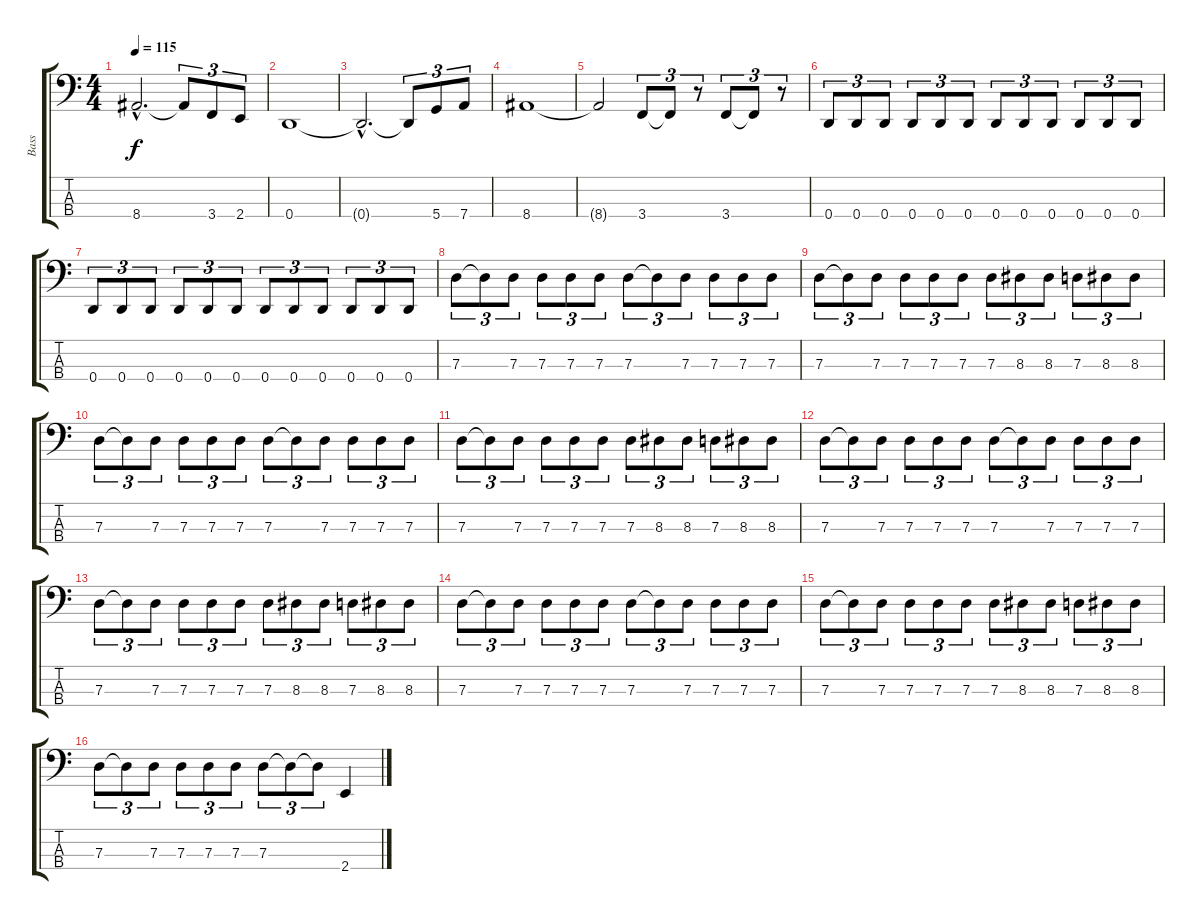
\track ("Bass" "Bass") {instrument electricbasspick}
\staff {score tabs}
\tuning (F2 C2 G1 D1) {hide}
\ts (4 4)
\tempo 115
\clef f4
\ks c
8.4{hac t}.2{d dy f} 8.4{t}.8{tu (3 2)} 3.4.8{tu (3 2)} 2.4.8{tu (3 2)} |
0.4.1 |
0.4{hac t}.2{d} 0.4{t}.8{tu (3 2)} 5.4.8{tu (3 2)} 7.4.8{tu (3 2)} |
8.4.1 |
8.4{t}.2 3.4.8{tu (3 2)} 3.4{t}.8{tu (3 2)} r.8{tu (3 2)} 3.4.8{tu (3 2)} 3.4{t}.8{tu (3 2)} r.8{tu (3 2)} |
0.4.8{tu (3 2)} 0.4.8{tu (3 2)} 0.4.8{tu (3 2)} 0.4.8{tu (3 2)} 0.4.8{tu (3 2)} 0.4.8{tu (3 2)} 0.4.8{tu (3 2)} 0.4.8{tu (3 2)} 0.4.8{tu (3 2)} 0.4.8{tu (3 2)} 0.4.8{tu (3 2)} 0.4.8{tu (3 2)} |
0.4.8{tu (3 2)} 0.4.8{tu (3 2)} 0.4.8{tu (3 2)} 0.4.8{tu (3 2)} 0.4.8{tu (3 2)} 0.4.8{tu (3 2)} 0.4.8{tu (3 2)} 0.4.8{tu (3 2)} 0.4.8{tu (3 2)} 0.4.8{tu (3 2)} 0.4.8{tu (3 2)} 0.4.8{tu (3 2)} |
7.3.8{tu (3 2)} 7.3{t}.8{tu (3 2)} 7.3.8{tu (3 2)} 7.3.8{tu (3 2)} 7.3.8{tu (3 2)} 7.3.8{tu (3 2)} 7.3.8{tu (3 2)} 7.3{t}.8{tu (3 2)} 7.3.8{tu (3 2)} 7.3.8{tu (3 2)} 7.3.8{tu (3 2)} 7.3.8{tu (3 2)} |
7.3.8{tu (3 2)} 7.3{t}.8{tu (3 2)} 7.3.8{tu (3 2)} 7.3.8{tu (3 2)} 7.3.8{tu (3 2)} 7.3.8{tu (3 2)} 7.3.8{tu (3 2)} 8.3.8{tu (3 2)} 8.3.8{tu (3 2)} 7.3.8{tu (3 2)} 8.3.8{tu (3 2)} 8.3.8{tu (3 2)} |
7.3.8{tu (3 2)} 7.3{t}.8{tu (3 2)} 7.3.8{tu (3 2)} 7.3.8{tu (3 2)} 7.3.8{tu (3 2)} 7.3.8{tu (3 2)} 7.3.8{tu (3 2)} 7.3{t}.8{tu (3 2)} 7.3.8{tu (3 2)} 7.3.8{tu (3 2)} 7.3.8{tu (3 2)} 7.3.8{tu (3 2)} |
7.3.8{tu (3 2)} 7.3{t}.8{tu (3 2)} 7.3.8{tu (3 2)} 7.3.8{tu (3 2)} 7.3.8{tu (3 2)} 7.3.8{tu (3 2)} 7.3.8{tu (3 2)} 8.3.8{tu (3 2)} 8.3.8{tu (3 2)} 7.3.8{tu (3 2)} 8.3.8{tu (3 2)} 8.3.8{tu (3 2)} |
7.3.8{tu (3 2)} 7.3{t}.8{tu (3 2)} 7.3.8{tu (3 2)} 7.3.8{tu (3 2)} 7.3.8{tu (3 2)} 7.3.8{tu (3 2)} 7.3.8{tu (3 2)} 7.3{t}.8{tu (3 2)} 7.3.8{tu (3 2)} 7.3.8{tu (3 2)} 7.3.8{tu (3 2)} 7.3.8{tu (3 2)} |
7.3.8{tu (3 2)} 7.3{t}.8{tu (3 2)} 7.3.8{tu (3 2)} 7.3.8{tu (3 2)} 7.3.8{tu (3 2)} 7.3.8{tu (3 2)} 7.3.8{tu (3 2)} 8.3.8{tu (3 2)} 8.3.8{tu (3 2)} 7.3.8{tu (3 2)} 8.3.8{tu (3 2)} 8.3.8{tu (3 2)} |
7.3.8{tu (3 2)} 7.3{t}.8{tu (3 2)} 7.3.8{tu (3 2)} 7.3.8{tu (3 2)} 7.3.8{tu (3 2)} 7.3.8{tu (3 2)} 7.3.8{tu (3 2)} 7.3{t}.8{tu (3 2)} 7.3.8{tu (3 2)} 7.3.8{tu (3 2)} 7.3.8{tu (3 2)} 7.3.8{tu (3 2)} |
7.3.8{tu (3 2)} 7.3{t}.8{tu (3 2)} 7.3.8{tu (3 2)} 7.3.8{tu (3 2)} 7.3.8{tu (3 2)} 7.3.8{tu (3 2)} 7.3.8{tu (3 2)} 8.3.8{tu (3 2)} 8.3.8{tu (3 2)} 7.3.8{tu (3 2)} 8.3.8{tu (3 2)} 8.3.8{tu (3 2)} |
7.3.8{tu (3 2)} 7.3{t}.8{tu (3 2)} 7.3.8{tu (3 2)} 7.3.8{tu (3 2)} 7.3.8{tu (3 2)} 7.3.8{tu (3 2)} 7.3.8{tu (3 2)} 7.3{t}.8{tu (3 2)} 7.3{t}.8{tu (3 2)} 2.4.4
